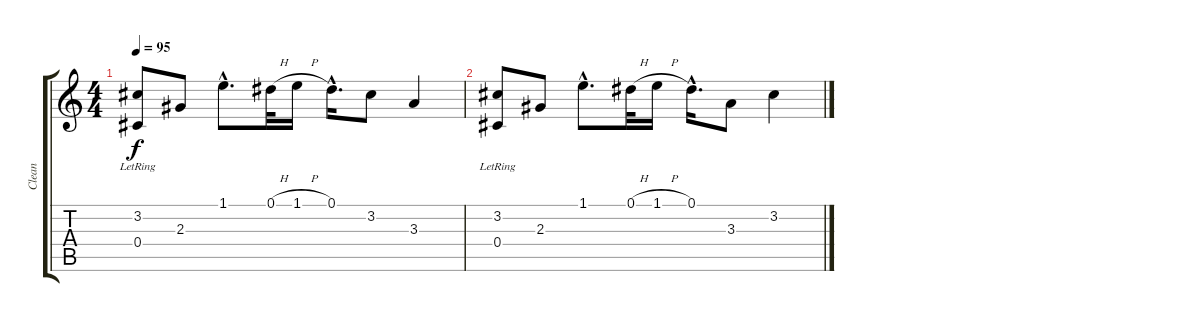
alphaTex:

\track ("Clean" "Clean") {instrument acousticguitarsteel}
\staff {score tabs}
\tuning (Eb4 Bb3 Gb3 Db3 Ab2 Eb2) {hide}
\ts (4 4)
\tempo 95
\clef g2
\ks c
(3.2 0.4{lr}).8{dy f volume 4} 2.3.8 1.1{hac}.8{d} 0.1{h}.32 1.1{h}.16 0.1{hac}.16{d} 3.2.8 3.3.4 |
(3.2 0.4{lr}).8{volume 2} 2.3.8 1.1{hac}.8{d} 0.1{h}.32 1.1{h}.16 0.1{hac}.16{d} 3.3.8 3.2.4
